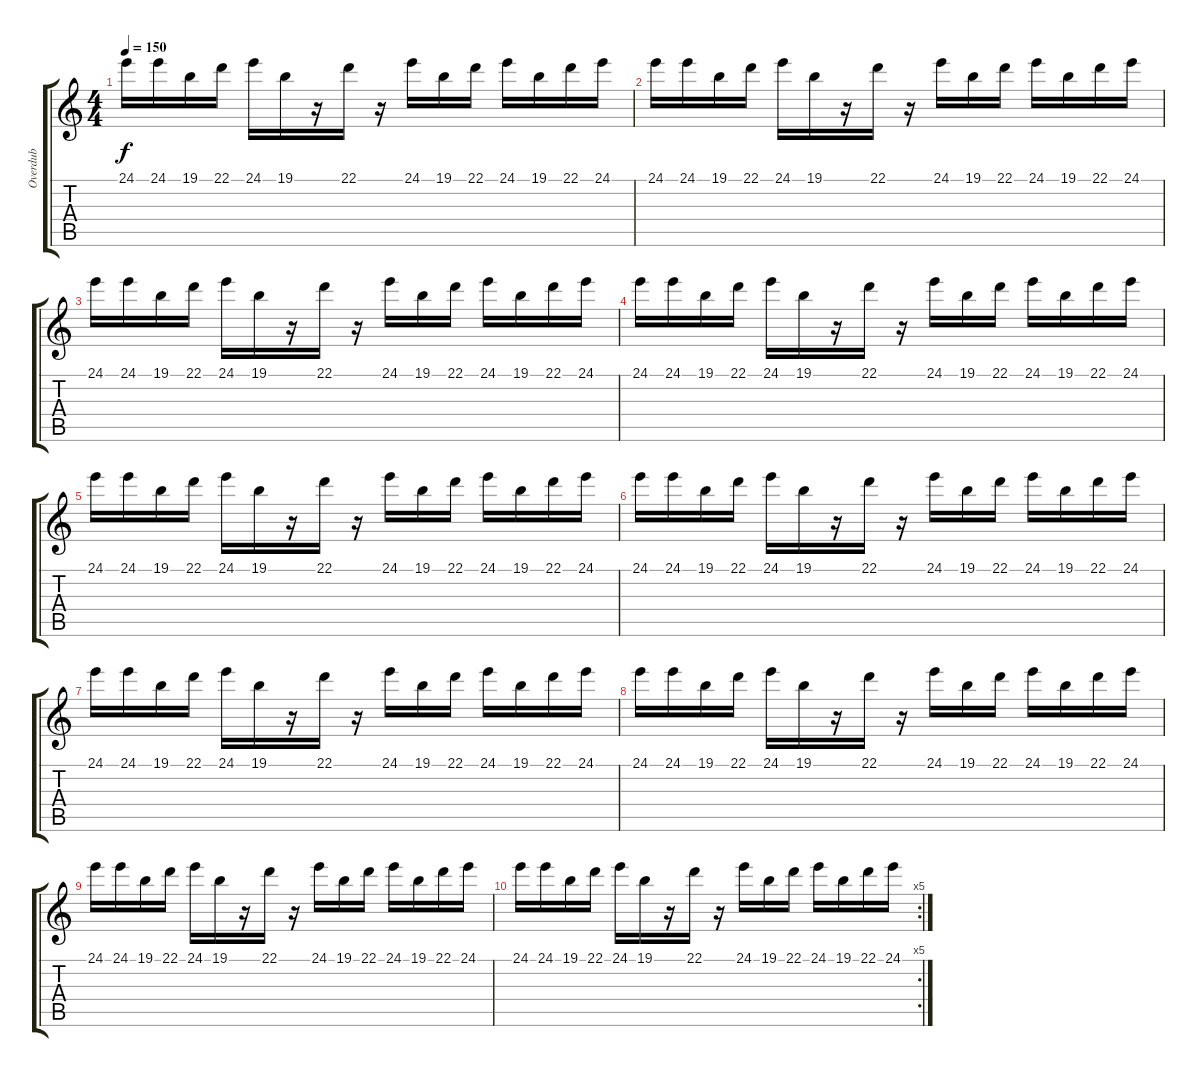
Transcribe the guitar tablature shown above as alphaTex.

\track ("Overdub" "Overdub") {instrument synthbrass1}
\staff {score tabs}
\tuning (E4 B3 G3 D3 A2 E2) {hide}
\ts (4 4)
\tempo 150
\clef g2
\ks c
24.1.16{dy f} 24.1.16 19.1.16 22.1.16 24.1.16 19.1.16 r.16 22.1.16 r.16 24.1.16 19.1.16 22.1.16 24.1.16 19.1.16 22.1.16 24.1.16 |
24.1.16 24.1.16 19.1.16 22.1.16 24.1.16 19.1.16 r.16 22.1.16 r.16 24.1.16 19.1.16 22.1.16 24.1.16 19.1.16 22.1.16 24.1.16 |
24.1.16 24.1.16 19.1.16 22.1.16 24.1.16 19.1.16 r.16 22.1.16 r.16 24.1.16 19.1.16 22.1.16 24.1.16 19.1.16 22.1.16 24.1.16 |
24.1.16 24.1.16 19.1.16 22.1.16 24.1.16 19.1.16 r.16 22.1.16 r.16 24.1.16 19.1.16 22.1.16 24.1.16 19.1.16 22.1.16 24.1.16 |
24.1.16 24.1.16 19.1.16 22.1.16 24.1.16 19.1.16 r.16 22.1.16 r.16 24.1.16 19.1.16 22.1.16 24.1.16 19.1.16 22.1.16 24.1.16 |
24.1.16 24.1.16 19.1.16 22.1.16 24.1.16 19.1.16 r.16 22.1.16 r.16 24.1.16 19.1.16 22.1.16 24.1.16 19.1.16 22.1.16 24.1.16 |
24.1.16 24.1.16 19.1.16 22.1.16 24.1.16 19.1.16 r.16 22.1.16 r.16 24.1.16 19.1.16 22.1.16 24.1.16 19.1.16 22.1.16 24.1.16 |
24.1.16 24.1.16 19.1.16 22.1.16 24.1.16 19.1.16 r.16 22.1.16 r.16 24.1.16 19.1.16 22.1.16 24.1.16 19.1.16 22.1.16 24.1.16 |
24.1.16 24.1.16 19.1.16 22.1.16 24.1.16 19.1.16 r.16 22.1.16 r.16 24.1.16 19.1.16 22.1.16 24.1.16 19.1.16 22.1.16 24.1.16 |
\rc 5
24.1.16 24.1.16 19.1.16 22.1.16 24.1.16 19.1.16 r.16 22.1.16 r.16 24.1.16 19.1.16 22.1.16 24.1.16 19.1.16 22.1.16 24.1.16
